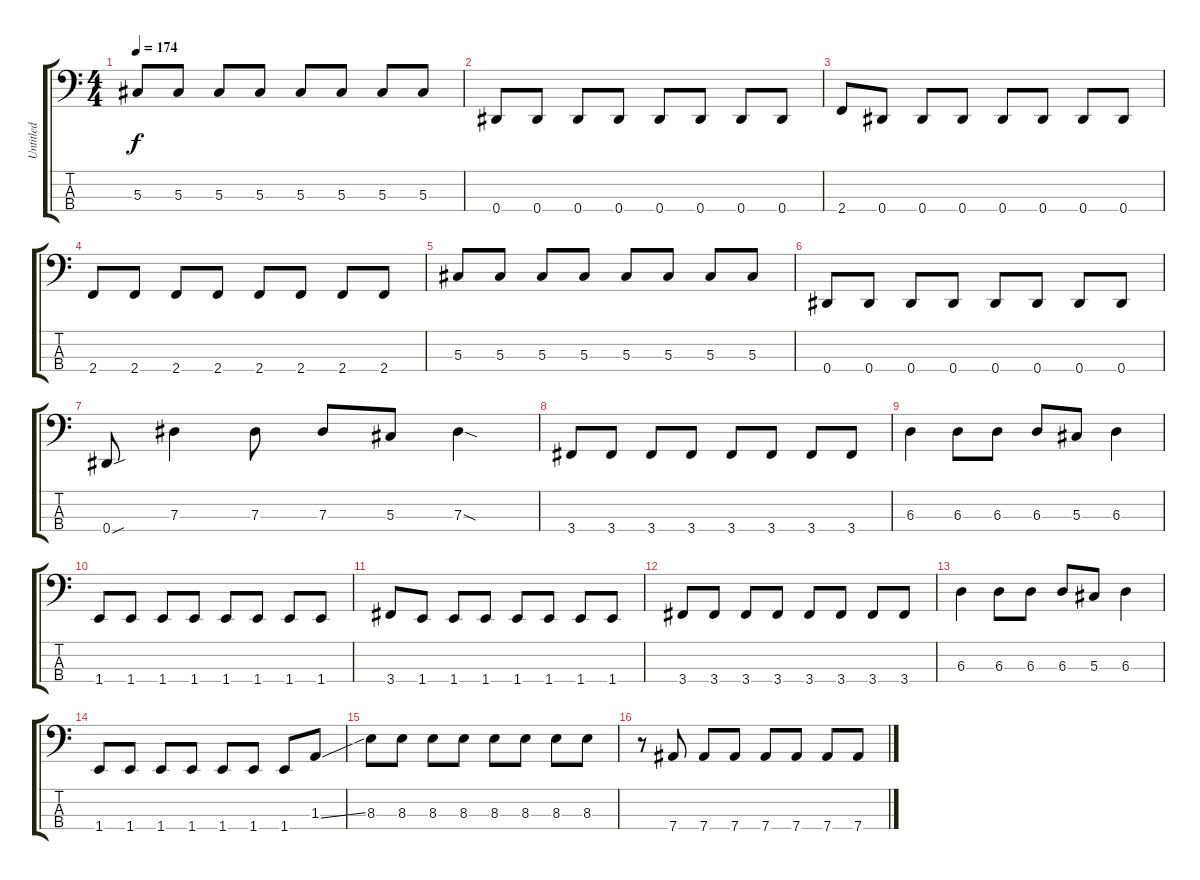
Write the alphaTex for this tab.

\track ("Untitled" "Untitled") {instrument electricbassfinger}
\staff {score tabs}
\tuning (Gb2 Db2 Ab1 Eb1) {hide}
\ts (4 4)
\tempo 174
\clef f4
\ks c
5.3.8{dy f} 5.3.8 5.3.8 5.3.8 5.3.8 5.3.8 5.3.8 5.3.8 |
0.4.8 0.4.8 0.4.8 0.4.8 0.4.8 0.4.8 0.4.8 0.4.8 |
2.4.8 0.4.8 0.4.8 0.4.8 0.4.8 0.4.8 0.4.8 0.4.8 |
2.4.8 2.4.8 2.4.8 2.4.8 2.4.8 2.4.8 2.4.8 2.4.8 |
5.3.8 5.3.8 5.3.8 5.3.8 5.3.8 5.3.8 5.3.8 5.3.8 |
0.4.8 0.4.8 0.4.8 0.4.8 0.4.8 0.4.8 0.4.8 0.4.8 |
0.4{sou}.8 7.3.4 7.3.8 7.3.8 5.3.8 7.3{sod}.4 |
3.4.8 3.4.8 3.4.8 3.4.8 3.4.8 3.4.8 3.4.8 3.4.8 |
6.3.4 6.3.8 6.3.8 6.3.8 5.3.8 6.3.4 |
1.4.8 1.4.8 1.4.8 1.4.8 1.4.8 1.4.8 1.4.8 1.4.8 |
3.4.8 1.4.8 1.4.8 1.4.8 1.4.8 1.4.8 1.4.8 1.4.8 |
3.4.8 3.4.8 3.4.8 3.4.8 3.4.8 3.4.8 3.4.8 3.4.8 |
6.3.4 6.3.8 6.3.8 6.3.8 5.3.8 6.3.4 |
1.4.8 1.4.8 1.4.8 1.4.8 1.4.8 1.4.8 1.4.8 1.3{ss}.8 |
8.3.8 8.3.8 8.3.8 8.3.8 8.3.8 8.3.8 8.3.8 8.3.8 |
r.8 7.4.8 7.4.8 7.4.8 7.4.8 7.4.8 7.4.8 7.4.8
